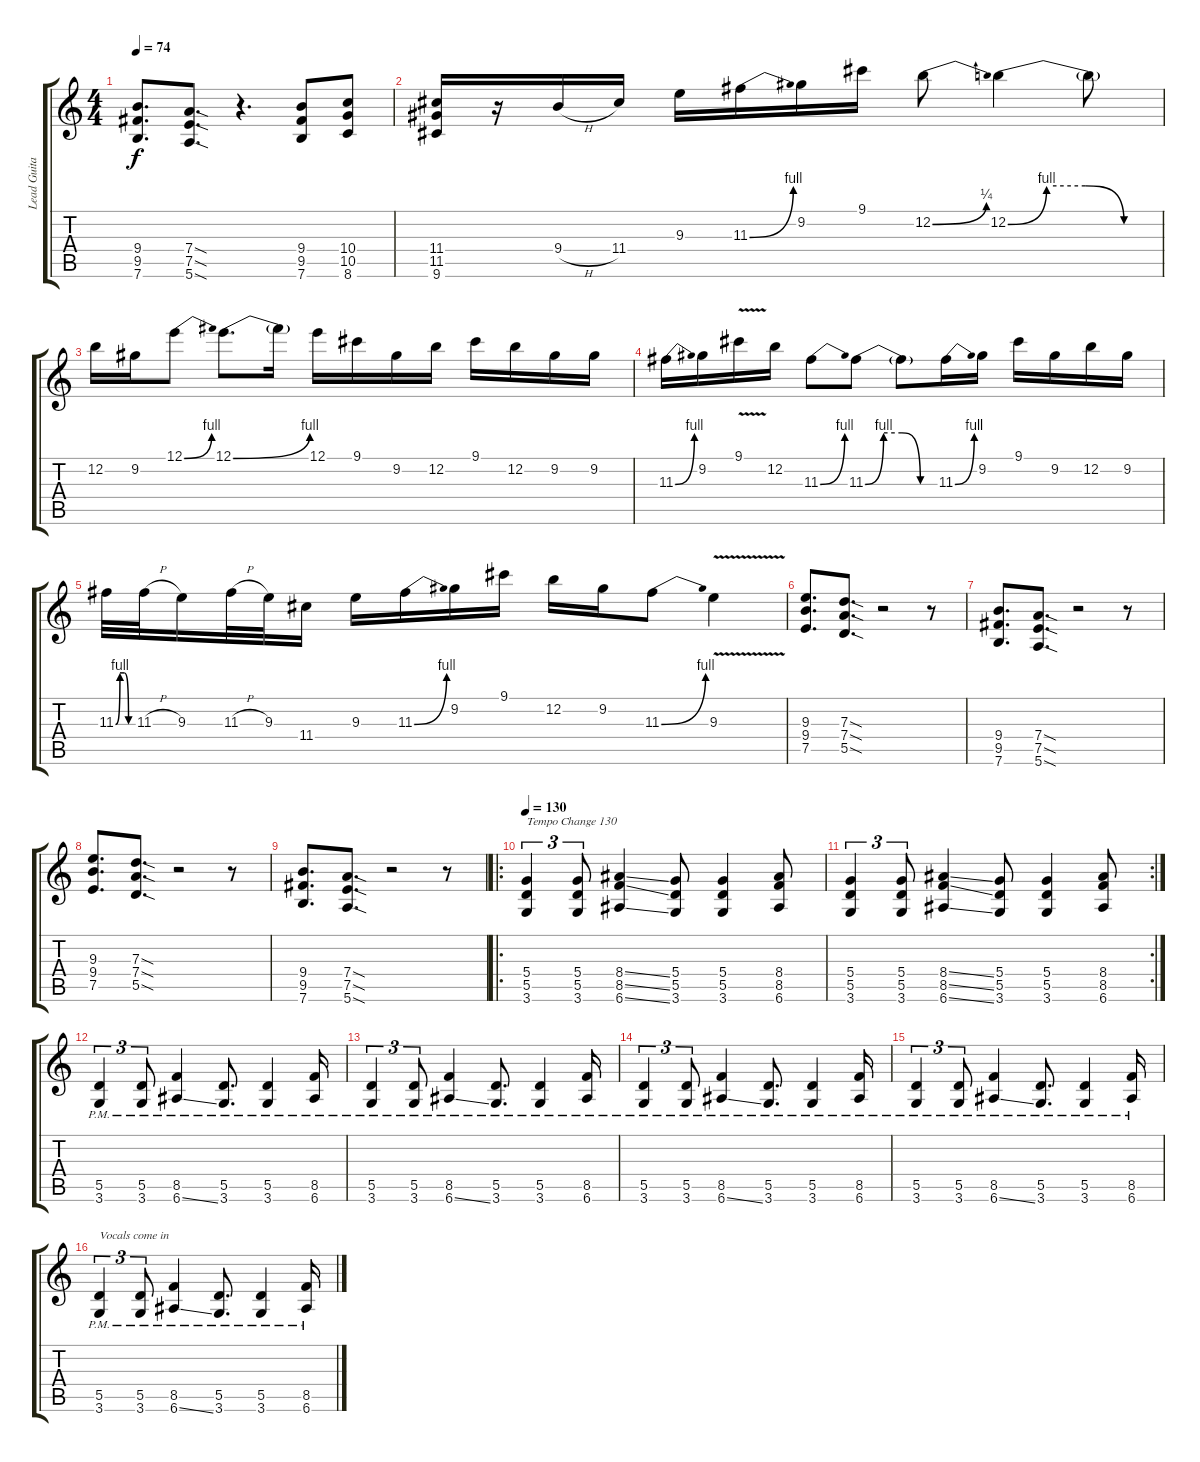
\track ("Lead Guitar" "Lead Guita") {instrument distortionguitar}
\staff {score tabs}
\tuning (E4 B3 G3 D3 A2 E2) {hide}
\ts (4 4)
\tempo 74
\clef g2
\ks c
(9.4 9.5 7.6).8{d dy f} (7.4{sod} 7.5{sod} 5.6{sod}).8{d} r.4{d} (9.4 9.5 7.6).8 (10.4 10.5 8.6).8 |
(11.4 11.5 9.6).16 r.16 9.4{h}.16 11.4.16 9.3.16 11.3{be (bend 0 0 60 4)}.16 9.2.16 9.1.16 12.2{be (bend 0 0 60 1)}.8 12.2{be (custom 0 0 15 4 30 4 45 0 60 0)}.4 12.2{t}.8 |
12.2.16 9.2.16 12.1{be (bend 0 0 60 4)}.8 12.1{be (bend 0 0 60 4)}.8{d} 12.1{t}.16 12.1.16 9.1.16 9.2.16 12.2.16 9.1.16 12.2.16 9.2.16 9.2.16 |
11.3{be (bend 0 0 60 4)}.16 9.2.16 9.1{v}.16 12.2.16 11.3{be (bend 0 0 60 4)}.8 11.3{be (custom 0 0 15 4 30 4 45 0 60 0)}.8 11.3{t}.8 11.3{be (bend 0 0 60 4)}.16 9.2.16 9.1.16 9.2.16 12.2.16 9.2.16 |
11.3{be (custom 0 0 15 4 30 4 45 0 60 0)}.32 11.3{h}.32 9.3.16 11.3{h}.32 9.3.32 11.4.16 9.3.16 11.3{be (bend 0 0 60 4)}.16 9.2.16 9.1.16 12.2.16 9.2.16 11.3{be (bend 0 0 60 4)}.8 9.3{v}.4 |
(9.3 9.4 7.5).8{d} (7.3{sod} 7.4{sod} 5.5{sod}).8{d} r.2 r.8 |
(9.4 9.5 7.6).8{d} (7.4{sod} 7.5{sod} 5.6{sod}).8{d} r.2 r.8 |
(9.3 9.4 7.5).8{d} (7.3{sod} 7.4{sod} 5.5{sod}).8{d} r.2 r.8 |
(9.4 9.5 7.6).8{d} (7.4{sod} 7.5{sod} 5.6{sod}).8{d} r.2 r.8 |
\ro
\tempo 130
(5.4 5.5 3.6).4{tu (3 2) txt "Tempo Change 130"} (5.4 5.5 3.6).8{tu (3 2)} (8.4{ss} 8.5{ss} 6.6{ss}).4 (5.4 5.5 3.6).8 (5.4 5.5 3.6).4 (8.4 8.5 6.6).8 |
\rc 2
(5.4 5.5 3.6).4{tu (3 2)} (5.4 5.5 3.6).8{tu (3 2)} (8.4{ss} 8.5{ss} 6.6{ss}).4 (5.4 5.5 3.6).8 (5.4 5.5 3.6).4 (8.4 8.5 6.6).8 |
(5.5 3.6{pm}).4{tu (3 2) volume 14} (5.5 3.6{pm}).8{tu (3 2)} (8.5 6.6{ss pm}).4 (5.5 3.6{pm}).8{d} (5.5 3.6{pm}).4 (8.5 6.6{pm}).16 |
(5.5 3.6{pm}).4{tu (3 2)} (5.5 3.6{pm}).8{tu (3 2)} (8.5 6.6{ss pm}).4 (5.5 3.6{pm}).8{d} (5.5 3.6{pm}).4 (8.5 6.6{pm}).16 |
(5.5 3.6{pm}).4{tu (3 2)} (5.5 3.6{pm}).8{tu (3 2)} (8.5 6.6{ss pm}).4 (5.5 3.6{pm}).8{d} (5.5 3.6{pm}).4 (8.5 6.6{pm}).16 |
(5.5 3.6{pm}).4{tu (3 2)} (5.5 3.6{pm}).8{tu (3 2)} (8.5 6.6{ss pm}).4 (5.5 3.6{pm}).8{d} (5.5 3.6{pm}).4 (8.5 6.6{pm}).16 |
(5.5 3.6{pm}).4{tu (3 2) txt "Vocals come in"} (5.5 3.6{pm}).8{tu (3 2)} (8.5 6.6{ss pm}).4 (5.5 3.6{pm}).8{d} (5.5 3.6{pm}).4 (8.5 6.6{pm}).16
